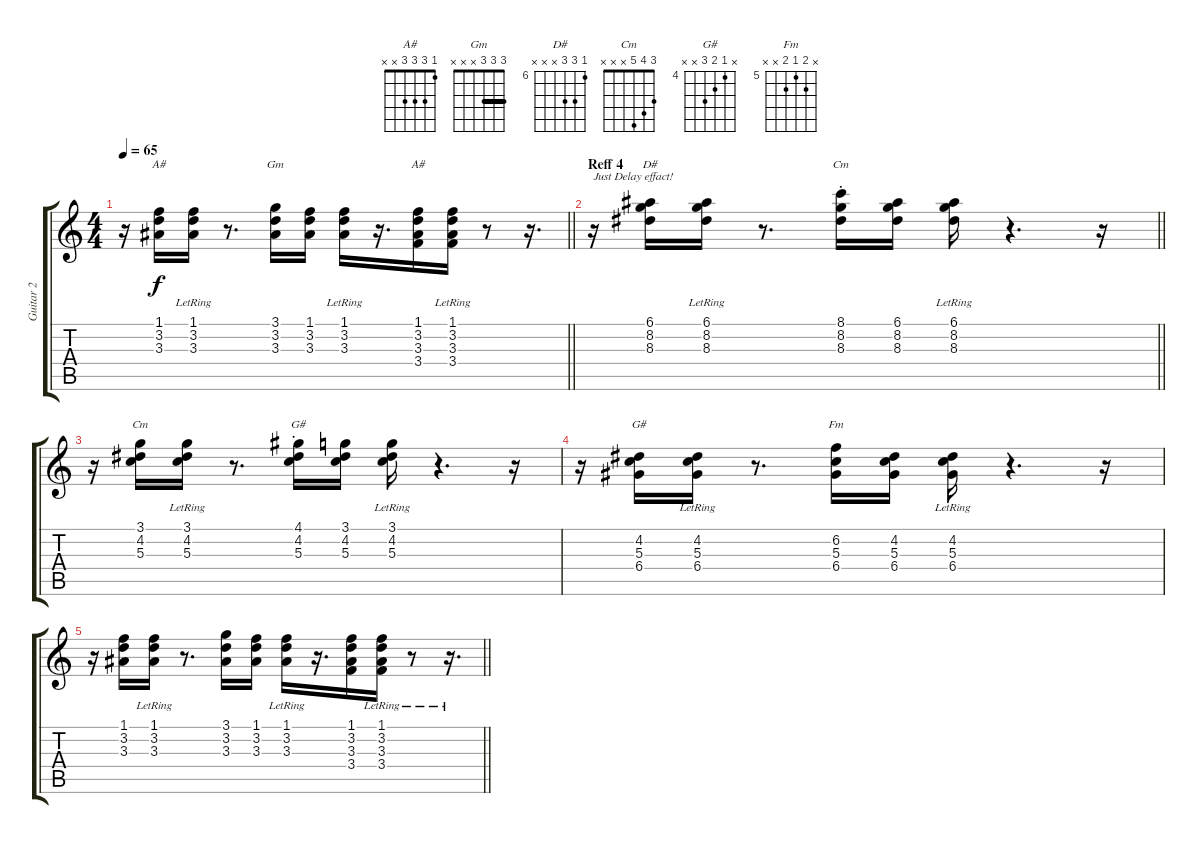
\track ("Guitar 2" "Guitar 2") {instrument acousticguitarsteel}
\staff {score tabs}
\tuning (E4 B3 G3 D3 A2 E2) {hide}
\chord ("A#" 1 3 3 x x x)
\chord ("Gm" 3 3 3 x x x) {barre 3}
\chord ("A#" 1 3 3 3 x x)
\chord ("D#" 6 8 8 x x x) {firstfret 6}
\chord ("Cm" 8 8 8 x x x) {firstfret 8 barre 8}
\chord ("Cm" 3 4 5 x x x)
\chord ("G#" 4 4 5 x x x) {barre 4}
\chord ("G#" x 4 5 6 x x) {firstfret 4}
\chord ("Fm" x 6 5 6 x x) {firstfret 5}
\ts (4 4)
\tempo 65
\clef g2
\barLineRight lightlight
\ks c
r.16{dy f} (1.1 3.2 3.3).16{ch "A#" volume 7 balance 14} (1.1 3.2 3.3{lr}).16{volume 6 balance 4} r.8{d} (3.1 3.2 3.3).16{ch "Gm" volume 7 balance 14} (1.1 3.2 3.3).16{volume 6 balance 4} (1.1 3.2 3.3{lr}).16{volume 7 balance 14} r.16{d} (1.1 3.2 3.3 3.4).16{ch "A#" volume 7 balance 14} (1.1 3.2 3.3{lr} 3.4).16{volume 6 balance 4} r.8 r.16{d} |
\section ("" "Reff 4")
\barLineRight lightlight
r.16{txt "Just Delay effact!"} (6.1 8.2 8.3).16{ch "D#"} (6.1 8.2{lr} 8.3).16{volume 4 balance 2} r.8{d} (8.1 8.2{st} 8.3).16{ch "Cm" volume 7 balance 14} (6.1 8.2 8.3).16{volume 6 balance 4} (6.1 8.2 8.3{lr}).16{volume 7 balance 14} r.4{d} r.16 |
r.16 (3.1 4.2 5.3).16{ch "Cm" volume 7 balance 14} (3.1 4.2 5.3{lr}).16{volume 6 balance 4} r.8{d} (4.1 4.2{st} 5.3).16{ch "G#" volume 7 balance 14} (3.1 4.2 5.3).16{volume 6 balance 4} (3.1 4.2 5.3{lr}).16{volume 7 balance 14} r.4{d} r.16 |
r.16 (4.2 5.3 6.4).16{ch "G#" volume 7 balance 14} (4.2 5.3{lr} 6.4).16 r.8{d} (6.2 5.3 6.4).16{ch "Fm" volume 6 balance 4} (4.2 5.3 6.4).16{volume 7 balance 14} (4.2 5.3{lr} 6.4).16{volume 7 balance 14} r.4{d} r.16 |
\barLineRight lightlight
r.16 (1.1 3.2 3.3).16{volume 7 balance 14} (1.1 3.2 3.3{lr}).16{volume 6 balance 4} r.8{d} (3.1 3.2 3.3).16{volume 7 balance 14} (1.1 3.2 3.3).16{volume 6 balance 4} (1.1 3.2 3.3{lr}).16{volume 7 balance 14} r.16{d} (1.1 3.2 3.3 3.4).16{volume 7 balance 14} (1.1 3.2 3.3{lr} 3.4).16{volume 6 balance 4} r.8 r.16{d}
